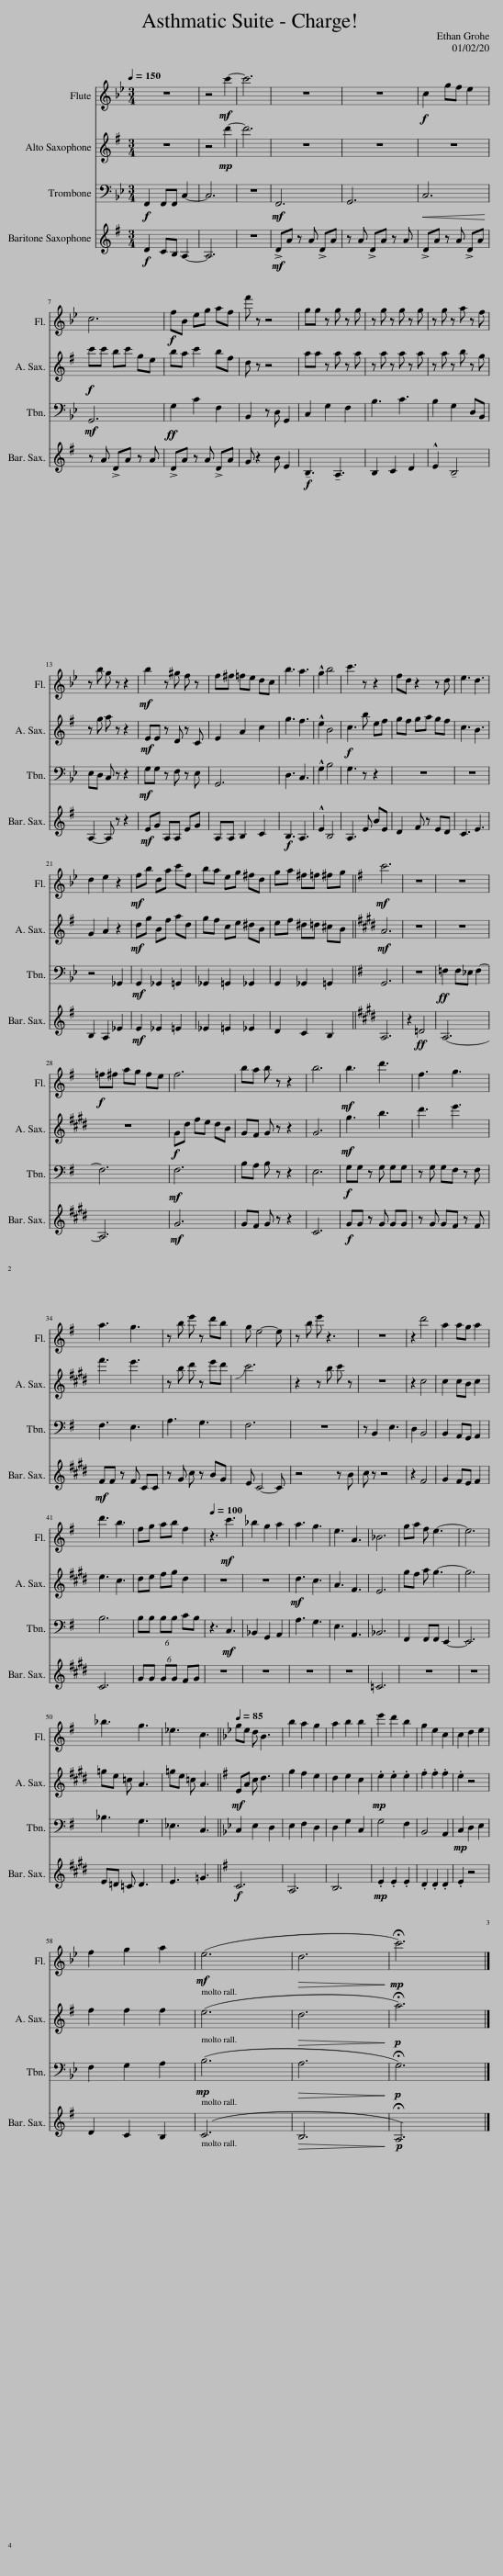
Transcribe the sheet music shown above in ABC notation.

X:1
%%score 1 2 3 4
L:1/8
Q:1/4=150
M:3/4
I:linebreak $
K:Bb
V:1 treble
V:2 treble transpose=-9
V:3 bass
V:4 treble transpose=-21
V:1
 z6 | z4!mf! c'2- | c'6 | z6 | z6 | %5
!f! c2 gf e2 |$ c6 |!f! fB eg af | f' z z4 | gg z g z g | %10
 z g z g z g | z g z a z f |$ z b g z z2 |!mf! b2 z ^g f z | f^f =fe dc | %15
 b3 a3 | !^!g2 b4 | c'3 z z2 | fd z2 z d | e3 d3 |$ %20
 d2 e2 z2 |!mf! fb da c'f | ba eg ^fd | ga ^f=f ^fg ||[K:G]!mf! c'6 | %25
 z6 | z6 |$!f! =f^f ag fe | f6 | ba b z z2 | %30
 b6 |!mf! b3 d'3 | f3 g3 |$ a3 g3 | z b e' z d'b | %35
 g e4- e | z b e' z3 | z6 | z2 d'4 | a2 ag a2 |$ %40
 d'3 b3 | fg ab f2 |[Q:1/4=100] z3!mf! c'3 | _b2 g2 a2 | a3 g3 | %45
 e3 A3 | _B6 | ga f e3- | e6 |$ _b3 g3 | %50
 _e3 c3 ||[K:Bb][Q:1/4=85] ge d B3 | b2 a2 g2 | a2 b2 b2 | e'2 d'2 b2 | %55
 g2 e2 c2 | c2 d2 e2 |$ f2 g2 a2 |!mf! (e6 |!>(! d6!>)! | %60
!mp! !fermata!c'6) |] %61
V:2
[K:G] z6 | z4!mp! d'2- | d'6 | z6 | z6 | %5
 z6 |$!f! c'c' bc' ge | ba c'2 bf | d z z4 | aa z a z a | %10
 z a z a z a | z a z b z g |$ z g a z z2 |!mf! EE z D z C | E2 A2 c2 | %15
 g3 f3 | !^!e2 B4 |!f! c3 b ef | gf ga gf | c3 B3 |$ %20
 G2 A2 z2 |!mf! dg Bf ad | gf ce ^dB | ef ^d=d ^cB ||[K:E]!mf! A6 | %25
 z6 | z6 |$ z6 |!f! Gd fe dB | GF G z z2 | %30
 G6 |!mf! g3 b3 | d'3 e'3 |$ f'3 e'3 | z b d' z e'd' | %35
 !slide!c'6 | z2 z b c' z | z6 | z2 c4 | c2 cB c2 |$ %40
 e3 c3 | de fg d2 | z6 | z6 |!mf! d3 c3 | %45
 A3 F3 | E6 | gf a g3- | g6 |$ =ge =c A3 | %50
 =ge =c A3 ||[K:G]!mf! EA c d3 | g2 f2 e2 | d2 e2 c2 |!mp! .e2 .e2 .e2 | %55
 .f2 .f2 .f2 | .e2 z4 |$ f2 f2 f2 | (e6 |!>(! d6!>)! | %60
!p! !fermata!a6) |] %61
V:3
!f! F,,2 F,,F,, C,2- | C,6 | z6 |!mf! F,,6 | G,,6 | %5
!<(! C,6!<)! |$!mf! G,,6 |!ff! G,2 C2 F,2 | B,,2 z D, G,,2 | C,2 G,2 F,2 | %10
 B,3 C3 | B,2 G,2 D,B,, |$ E,D, C, z z2 |!mf! G,G, z F, z E, | G,,6 | %15
 D,3 C,3 | !^!G,2 B,4 | G,3 z z2 | z6 | z6 |$ %20
 z4 _G,,2 |!mf! G,,2 _G,,2 =G,,2 | _G,,2 =G,,2 _G,,2 | G,,2 _G,,2 =G,,2 ||[K:G] G,,6 | %25
 z6 |!ff! =F,2 F,_E, F,2- |$ F,6 |!mf! F,6 | B,A, B, z z2 | %30
 E,6 |!f! G,G, z G, G,G, | z G, G,F, z F, |$ F,3 E,3 | A,3 G,3 | %35
 F,6 | z6 | z B,,2 E,3 | D,2 B,,4 | B,,2 A,,G,, A,,2 |$ %40
 B,6 | B,B, B,B, CB, | z3!mf! C,3 | _B,,2 G,,2 A,,2 | A,3 G,3 | %45
 E,3 A,,3 | _B,,6 | F,,2 F,,F,, E,,2- | E,,6 |$ _B,3 G,3 | %50
 _E,3 C,3 ||[K:Bb] C,2 E,2 D,2 | E,2 F,2 D,2 | D,2 G,2 C,2 | G,4 F,2 | %55
 B,,4 A,,2 |!mp! C,2 D,2 E,2 |$ F,2 G,2 A,2 |!mp! (B,6 |!>(! A,6!>)! | %60
!p! !fermata!G,6) |] %61
V:4
[K:G]!f! D2 CB, A,2- | A,6 | z6 |!mf! !>!DA z A !>!DA | z A !>!DA z A | %5
 !>!DA z A !>!DA |$ z A !>!DA z A | !>!DA z A !>!DA | G z2 B E2 |!f! !tenuto!B,3 !tenuto!A,3 | %10
 B,2 C2 D2 | !^!E2 !tenuto!B,4 |$ A,2- A, z z2 |!mf! EG A,A, EG | A,A, B,2 C2 | %15
!f! B,3 A,3 | !^!E2 B,4 | A,3 E BE | D2 F z ED | C3 E3 |$ %20
 B,2 A,2 _E2 |!mf! E2 _E2 =E2 | _E2 =E2 _E2 | D2 C2 B,2 ||[K:E] A,6 | %25
 z2!ff! =D4 | A,6- |$ A,6 |!mf! G6 | GF G z z2 | %30
 C6 |!f! GG z G GG | z G GF z F |$!mf! FF z F CC | z G c z BG | %35
 E C4- C | z4 z B | c z z4 | z2 F4 | G2 FE F2 |$ %40
 C6 | GG GG FG | z6 | z6 | z6 | %45
 z6 | =C6 | z6 | z6 |$ E=D =C D3 | %50
 E3 =G3 ||[K:G]!f! C6 | A,6 | B,6 |!mp! .E2 .E2 .E2 | %55
 .D2 .D2 .D2 | .E2 z4 |$ D2 C2 B,2 | (C6 |!>(! B,6!>)! | %60
!p! !fermata!A,6) |] %61
